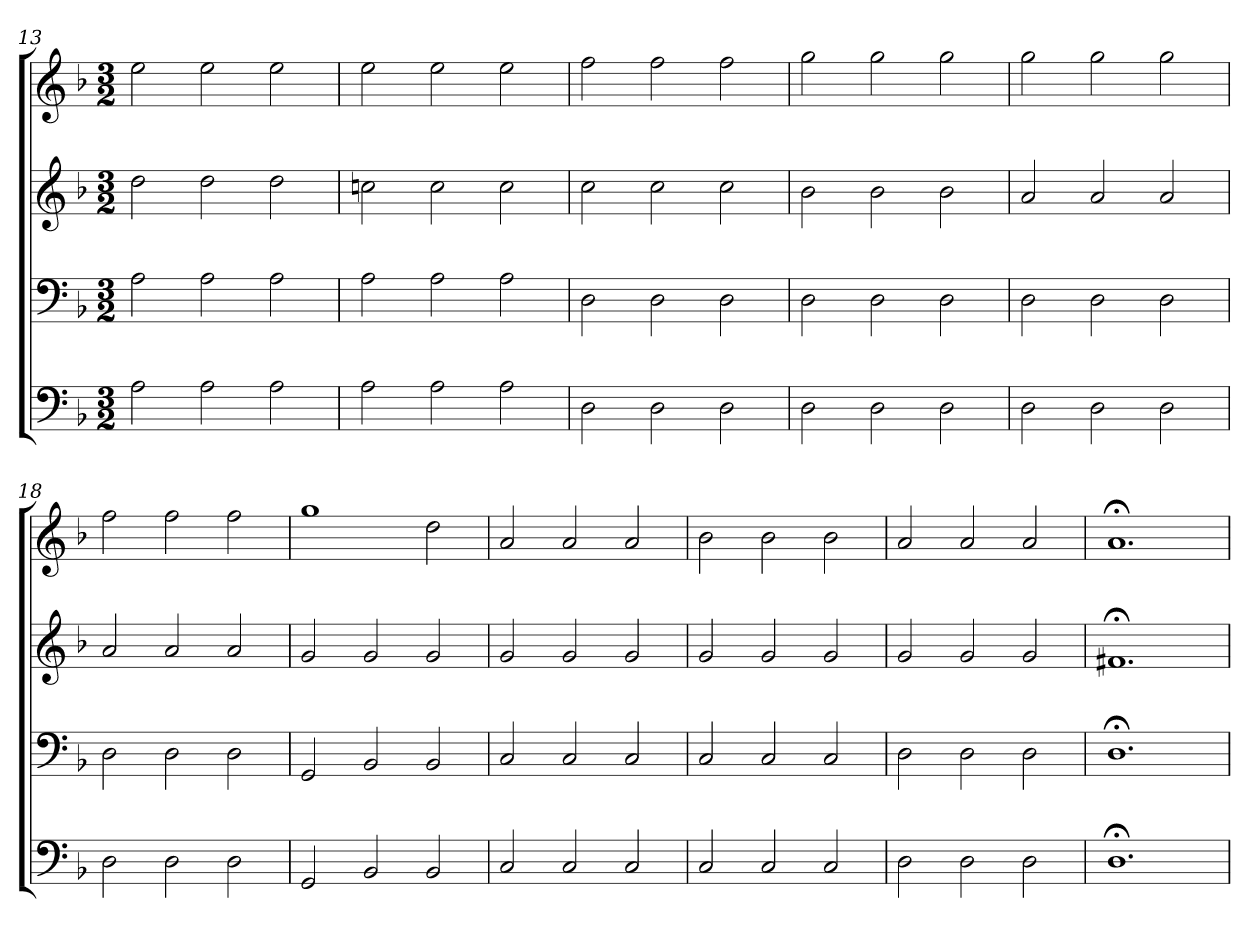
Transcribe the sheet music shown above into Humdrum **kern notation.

**kern	**kern	**kern	**kern
*part4	*part3	*part2	*part1
*staff4	*staff3	*staff2	*staff1
*clefF4	*clefF4	*clefG2	*clefG2
*k[b-]	*k[b-]	*k[b-]	*k[b-]
*M3/2	*M3/2	*M3/2	*M3/2
=13	=13	=13	=13
2A\	2A\	2dd\	2ee\
2A\	2A\	2dd\	2ee\
2A\	2A\	2dd\	2ee\
=14	=14	=14	=14
2A\	2A\	2ccn\	2ee\
2A\	2A\	2cc\	2ee\
2A\	2A\	2cc\	2ee\
=15	=15	=15	=15
2D\	2D\	2cc\	2ff\
2D\	2D\	2cc\	2ff\
2D\	2D\	2cc\	2ff\
=16	=16	=16	=16
2D\	2D\	2b-\	2gg\
2D\	2D\	2b-\	2gg\
2D\	2D\	2b-\	2gg\
=17	=17	=17	=17
2D\	2D\	2a/	2gg\
2D\	2D\	2a/	2gg\
2D\	2D\	2a/	2gg\
=18	=18	=18	=18
2D\	2D\	2a/	2ff\
2D\	2D\	2a/	2ff\
2D\	2D\	2a/	2ff\
=19	=19	=19	=19
2GG/	2GG/	2g/	1gg
2BB-/	2BB-/	2g/	.
2BB-/	2BB-/	2g/	2dd\
=20	=20	=20	=20
2C/	2C/	2g/	2a/
2C/	2C/	2g/	2a/
2C/	2C/	2g/	2a/
=21	=21	=21	=21
2C/	2C/	2g/	2b-\
2C/	2C/	2g/	2b-\
2C/	2C/	2g/	2b-\
=22	=22	=22	=22
2D\	2D\	2g/	2a/
2D\	2D\	2g/	2a/
2D\	2D\	2g/	2a/
=23	=23	=23	=23
1.D;<	1.D;<	1.f#X;<	1.a;<
=	=	=	=
*-	*-	*-	*-
